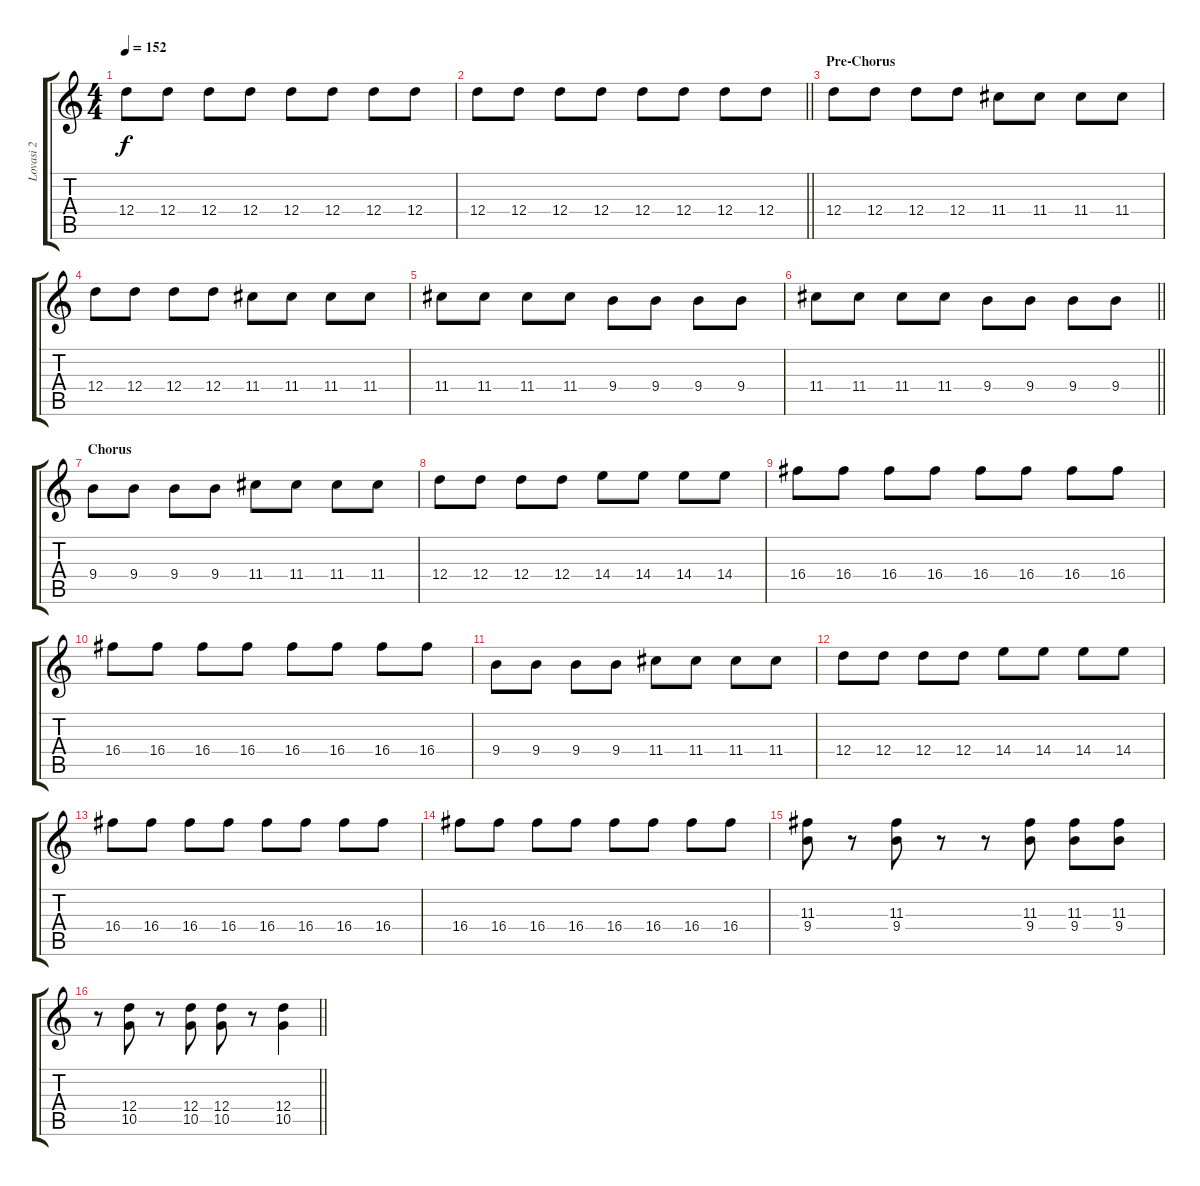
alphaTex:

\track ("Lovasi 2" "Lovasi 2") {instrument electricguitarjazz}
\staff {score tabs}
\tuning (E4 B3 G3 D3 A2 E2) {hide}
\ts (4 4)
\tempo 152
\clef g2
\ks c
12.4.8{dy f} 12.4.8 12.4.8 12.4.8 12.4.8 12.4.8 12.4.8 12.4.8 |
\barLineRight lightlight
12.4.8 12.4.8 12.4.8 12.4.8 12.4.8 12.4.8 12.4.8 12.4.8 |
\section ("" "Pre-Chorus")
12.4.8 12.4.8 12.4.8 12.4.8 11.4.8 11.4.8 11.4.8 11.4.8 |
12.4.8 12.4.8 12.4.8 12.4.8 11.4.8 11.4.8 11.4.8 11.4.8 |
11.4.8 11.4.8 11.4.8 11.4.8 9.4.8 9.4.8 9.4.8 9.4.8 |
\barLineRight lightlight
11.4.8 11.4.8 11.4.8 11.4.8 9.4.8 9.4.8 9.4.8 9.4.8 |
\section ("" "Chorus")
9.4.8 9.4.8 9.4.8 9.4.8 11.4.8 11.4.8 11.4.8 11.4.8 |
12.4.8 12.4.8 12.4.8 12.4.8 14.4.8 14.4.8 14.4.8 14.4.8 |
16.4.8 16.4.8 16.4.8 16.4.8 16.4.8 16.4.8 16.4.8 16.4.8 |
16.4.8 16.4.8 16.4.8 16.4.8 16.4.8 16.4.8 16.4.8 16.4.8 |
9.4.8 9.4.8 9.4.8 9.4.8 11.4.8 11.4.8 11.4.8 11.4.8 |
12.4.8 12.4.8 12.4.8 12.4.8 14.4.8 14.4.8 14.4.8 14.4.8 |
16.4.8 16.4.8 16.4.8 16.4.8 16.4.8 16.4.8 16.4.8 16.4.8 |
16.4.8 16.4.8 16.4.8 16.4.8 16.4.8 16.4.8 16.4.8 16.4.8 |
(11.3 9.4).8 r.8 (11.3 9.4).8 r.8 r.8 (11.3 9.4).8 (11.3 9.4).8 (11.3 9.4).8 |
\barLineRight lightlight
r.8 (12.4 10.5).8 r.8 (12.4 10.5).8 (12.4 10.5).8 r.8 (12.4 10.5).4
